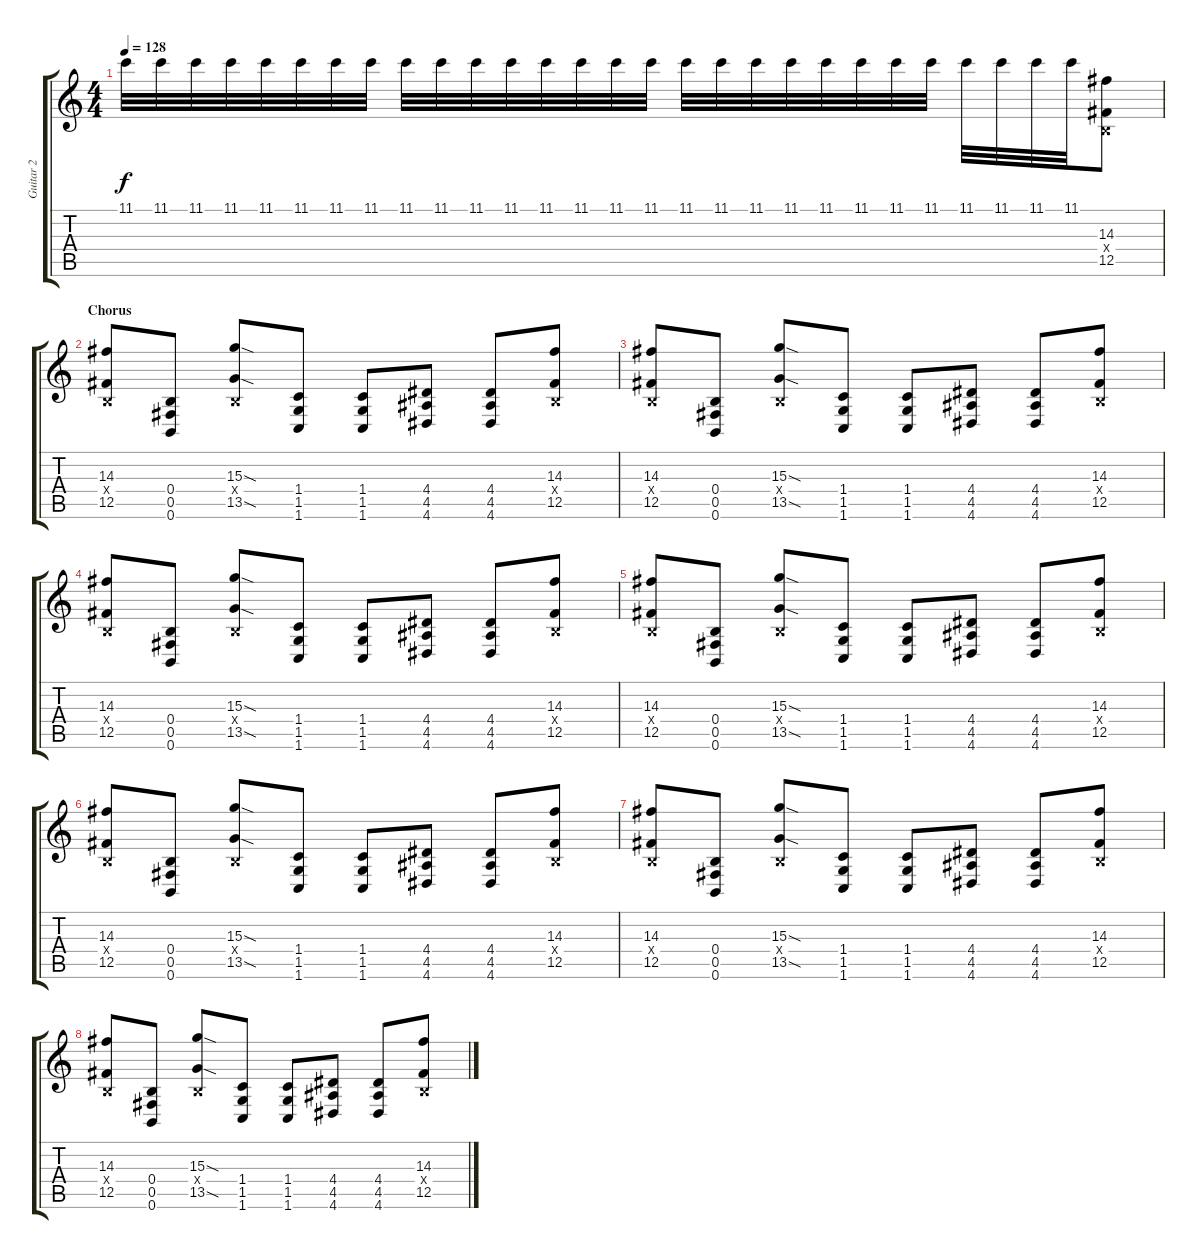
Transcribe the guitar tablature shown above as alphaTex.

\track ("Guitar 2" "Guitar 2") {instrument overdrivenguitar}
\staff {score tabs}
\tuning (Db4 Ab3 E3 B2 Gb2 B1) {hide}
\ts (4 4)
\tempo 128
\clef g2
\ks c
11.1.32{dy f} 11.1.32 11.1.32 11.1.32 11.1.32 11.1.32 11.1.32 11.1.32 11.1.32 11.1.32 11.1.32 11.1.32 11.1.32 11.1.32 11.1.32 11.1.32 11.1.32 11.1.32 11.1.32 11.1.32 11.1.32 11.1.32 11.1.32 11.1.32 11.1.32 11.1.32 11.1.32 11.1.32 (14.3 0.4{x} 12.5).8 |
\section ("" "Chorus")
(14.3 0.4{x} 12.5).8 (0.4 0.5 0.6).8 (15.3{sod} 0.4{x} 13.5{sod}).8 (1.4 1.5 1.6).8 (1.4 1.5 1.6).8 (4.4 4.5 4.6).8 (4.4 4.5 4.6).8 (14.3 0.4{x} 12.5).8 |
(14.3 0.4{x} 12.5).8 (0.4 0.5 0.6).8 (15.3{sod} 0.4{x} 13.5{sod}).8 (1.4 1.5 1.6).8 (1.4 1.5 1.6).8 (4.4 4.5 4.6).8 (4.4 4.5 4.6).8 (14.3 0.4{x} 12.5).8 |
(14.3 0.4{x} 12.5).8 (0.4 0.5 0.6).8 (15.3{sod} 0.4{x} 13.5{sod}).8 (1.4 1.5 1.6).8 (1.4 1.5 1.6).8 (4.4 4.5 4.6).8 (4.4 4.5 4.6).8 (14.3 0.4{x} 12.5).8 |
(14.3 0.4{x} 12.5).8 (0.4 0.5 0.6).8 (15.3{sod} 0.4{x} 13.5{sod}).8 (1.4 1.5 1.6).8 (1.4 1.5 1.6).8 (4.4 4.5 4.6).8 (4.4 4.5 4.6).8 (14.3 0.4{x} 12.5).8 |
(14.3 0.4{x} 12.5).8 (0.4 0.5 0.6).8 (15.3{sod} 0.4{x} 13.5{sod}).8 (1.4 1.5 1.6).8 (1.4 1.5 1.6).8 (4.4 4.5 4.6).8 (4.4 4.5 4.6).8 (14.3 0.4{x} 12.5).8 |
(14.3 0.4{x} 12.5).8 (0.4 0.5 0.6).8 (15.3{sod} 0.4{x} 13.5{sod}).8 (1.4 1.5 1.6).8 (1.4 1.5 1.6).8 (4.4 4.5 4.6).8 (4.4 4.5 4.6).8 (14.3 0.4{x} 12.5).8 |
(14.3 0.4{x} 12.5).8 (0.4 0.5 0.6).8 (15.3{sod} 0.4{x} 13.5{sod}).8 (1.4 1.5 1.6).8 (1.4 1.5 1.6).8 (4.4 4.5 4.6).8 (4.4 4.5 4.6).8 (14.3 0.4{x} 12.5).8
